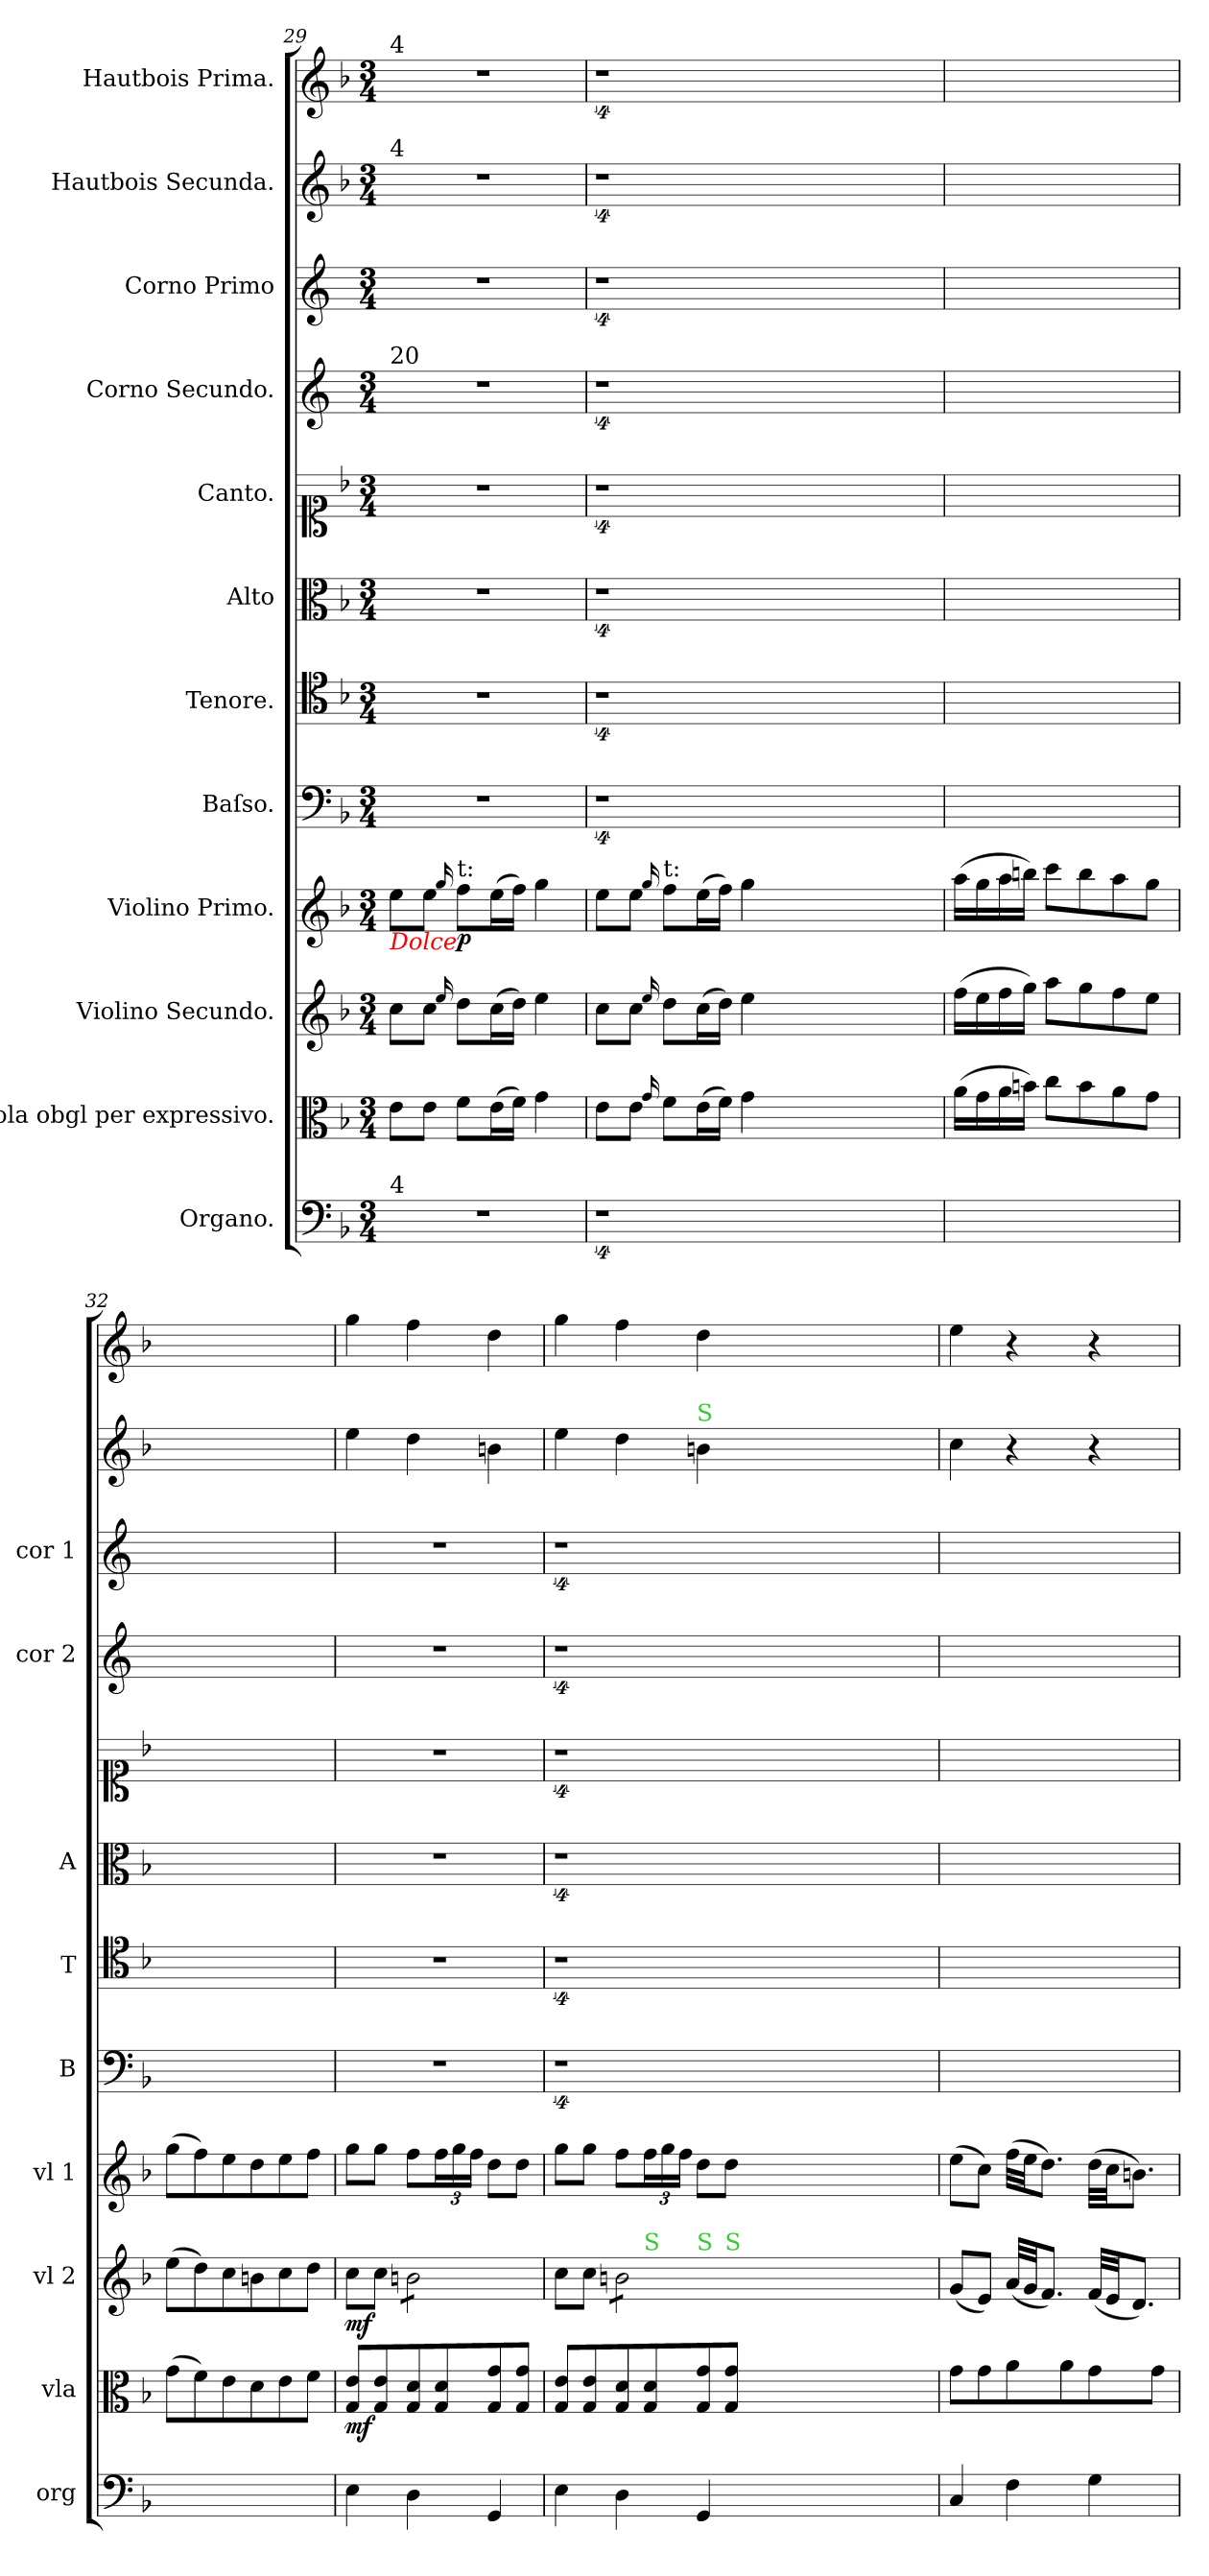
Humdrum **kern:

**kern	**dynam	**kern	**dynam	**kern	**dynam	**kern	**dynam	**kern	**kern	**kern	**kern	**kern	**kern	**kern	**dynam	**kern	**dynam
*part12	*part12	*part11	*part11	*part10	*part10	*part9	*part9	*part8	*part7	*part6	*part5	*part4	*part3	*part2	*part2	*part1	*part1
*staff12	*staff12	*staff11	*staff11	*staff10	*staff10	*staff9	*staff9	*staff8	*staff7	*staff6	*staff5	*staff4	*staff3	*staff2	*staff2	*staff1	*staff1
*I"Organo.	*	*I"Viola obgl per expressivo.	*	*I"Violino Secundo.	*	*I"Violino Primo.	*	*I"Baſso.	*I"Tenore.	*I"Alto	*I"Canto.	*I"Corno Secundo.	*I"Corno Primo	*I"Hautbois Secunda.	*	*I"Hautbois Prima.	*
*I'org	*	*I'vla	*	*I'vl 2	*	*I'vl 1	*	*I'B	*I'T	*I'A	*	*I'cor 2	*I'cor 1	*	*	*	*
*clefF4	*	*clefC3	*	*clefG2	*	*clefG2	*	*clefF4	*clefC4	*clefC3	*clefC1	*clefG2	*clefG2	*clefG2	*	*clefG2	*
*	*	*	*	*	*	*	*	*	*	*	*	*ITrd4c7	*ITrd4c7	*	*	*	*
*k[b-]	*	*k[b-]	*	*k[b-]	*	*k[b-]	*	*k[b-]	*k[b-]	*k[b-]	*k[b-]	*k[b-]	*k[b-]	*k[b-]	*	*k[b-]	*
*F:	*	*F:	*	*F:	*	*F:	*	*F:	*F:	*F:	*F:	*F:	*F:	*F:	*	*F:	*
*M3/4	*	*M3/4	*	*M3/4	*	*M3/4	*	*M3/4	*M3/4	*M3/4	*M3/4	*M3/4	*M3/4	*M3/4	*	*M3/4	*
=29	=29	=29	=29	=29	=29	=29	=29	=29	=29	=29	=29	=29	=29	=29	=29	=29	=29
!	!	!	!	!	!	!	!	!	!	!	!	!	!	!	!	!LO:TX:a:t=4	!
!	!	!	!	!	!	!	!	!	!	!	!	!	!	!LO:TX:a:t=4	!	!	!
!	!	!	!	!	!	!	!	!	!	!	!	!LO:TX:a:t=20	!	!	!	!	!
!	!	!	!	!	!	!LO:TX:b:i:color=red:t=Dolce	!	!	!	!	!	!	!	!	!	!	!
!LO:TX:a:t=4	!	!	!	!	!	!	!	!	!	!	!	!	!	!	!	!	!
2.r	.	8e\L	p&colon; dolce	8cc\L	piano dolce	8ee\L	.	2.r	2.r	2.r	2.r	2.r	2.r	2.r	.	2.r	.
.	.	8e\J	.	8cc\J	.	8ee\J	.	.	.	.	.	.	.	.	.	.	.
.	.	.	.	16qqee/	.	16qqgg/	.	.	.	.	.	.	.	.	.	.	.
!	!	!	!	!	!	!LO:TX:a:t=t&colon;	!	!	!	!	!	!	!	!	!	!	!
.	.	8f\L	.	8dd\L	.	8ff\L	p	.	.	.	.	.	.	.	.	.	.
.	.	(16e\L	.	(16cc\L	.	(16ee\L	.	.	.	.	.	.	.	.	.	.	.
.	.	16f\JJ)	.	16dd\JJ)	.	16ff\JJ)	.	.	.	.	.	.	.	.	.	.	.
.	.	4g\	.	4ee\	.	4gg\	.	.	.	.	.	.	.	.	.	.	.
=30	=30	=30	=30	=30	=30	=30	=30	=30	=30	=30	=30	=30	=30	=30	=30	=30	=30
4%9r	.	8e\L	.	8cc\L	.	8ee\L	.	4%9r	4%9r	4%9r	4%9r	4%9r	4%9r	4%9r	.	4%9r	.
.	.	8e\J	.	8cc\J	.	8ee\J	.	.	.	.	.	.	.	.	.	.	.
.	.	16qqg/	.	16qqee/	.	16qqgg/	.	.	.	.	.	.	.	.	.	.	.
!	!	!	!	!	!	!LO:TX:a:t=t&colon;	!	!	!	!	!	!	!	!	!	!	!
.	.	8f\L	.	8dd\L	.	8ff\L	.	.	.	.	.	.	.	.	.	.	.
.	.	(16e\L	.	(16cc\L	.	(16ee\L	.	.	.	.	.	.	.	.	.	.	.
.	.	16f\JJ)	.	16dd\JJ)	.	16ff\JJ)	.	.	.	.	.	.	.	.	.	.	.
.	.	4g\	.	4ee\	.	4gg\	.	.	.	.	.	.	.	.	.	.	.
.	.	1.ryy	.	1.ryy	.	1.ryy	.	.	.	.	.	.	.	.	.	.	.
=31	=31	=31	=31	=31	=31	=31	=31	=31	=31	=31	=31	=31	=31	=31	=31	=31	=31
2.ryy	.	(16a\LL	.	(16ff\LL	.	(16aa\LL	.	2.ryy	2.ryy	2.ryy	2.ryy	2.ryy	2.ryy	2.ryy	.	2.ryy	.
.	.	16g\	.	16ee\	.	16gg\	.	.	.	.	.	.	.	.	.	.	.
.	.	16a\	.	16ff\	.	16aa\	.	.	.	.	.	.	.	.	.	.	.
.	.	16bn\JJ)	.	16gg\JJ)	.	16bbn\JJ)	.	.	.	.	.	.	.	.	.	.	.
.	.	8cc\L	.	8aa\L	.	8ccc\L	.	.	.	.	.	.	.	.	.	.	.
.	.	8b\	.	8gg\	.	8bb\	.	.	.	.	.	.	.	.	.	.	.
.	.	8a\	.	8ff\	.	8aa\	.	.	.	.	.	.	.	.	.	.	.
.	.	8g\J	.	8ee\J	.	8gg\J	.	.	.	.	.	.	.	.	.	.	.
=32	=32	=32	=32	=32	=32	=32	=32	=32	=32	=32	=32	=32	=32	=32	=32	=32	=32
2.ryy	.	(8g\L	.	(8ee\L	.	(8gg\L	.	2.ryy	2.ryy	2.ryy	2.ryy	2.ryy	2.ryy	2.ryy	.	2.ryy	.
.	.	8f\)	.	8dd\)	.	8ff\)	.	.	.	.	.	.	.	.	.	.	.
.	.	8e\	.	8cc\	.	8ee\	.	.	.	.	.	.	.	.	.	.	.
.	.	8d\	.	8bn\	.	8dd\	.	.	.	.	.	.	.	.	.	.	.
.	.	8e\	.	8cc\	.	8ee\	.	.	.	.	.	.	.	.	.	.	.
.	.	8f\J	.	8dd\J	.	8ff\J	.	.	.	.	.	.	.	.	.	.	.
=33	=33	=33	=33	=33	=33	=33	=33	=33	=33	=33	=33	=33	=33	=33	=33	=33	=33
4E\	mezzo fort	8G/ 8e/L	mf.	8cc\L	m.f.	8gg\L	mezzo forto	2.r	2.r	2.r	2.r	2.r	2.r	4ee\	p&colon;	4gg\	p&colon;
.	.	8G/ 8e/	.	8cc\J	.	8gg\J	.	.	.	.	.	.	.	.	.	.	.
!	!	!	!	!LO:TX:a:t=''''	!	!	!	!	!	!	!	!	!	!	!	!	!
*	*	*	*	*tremolo	*	*	*	*	*	*	*	*	*	*	*	*	*
4D\	.	8G/ 8d/	.	8bn\L	.	8ff\L	.	.	.	.	.	.	.	4dd\	.	4ff\	.
.	.	8G/ 8d/	.	8bn\	.	24ff\L	.	.	.	.	.	.	.	.	.	.	.
.	.	.	.	.	.	24gg\	.	.	.	.	.	.	.	.	.	.	.
.	.	.	.	.	.	24ff\JJ	.	.	.	.	.	.	.	.	.	.	.
4GG/	.	8G/ 8g/	.	8bn\	.	8dd\L	.	.	.	.	.	.	.	4bn\	.	4dd\	.
.	.	8G/ 8g/J	.	8bn\J	.	8dd\J	.	.	.	.	.	.	.	.	.	.	.
*	*	*	*	*Xtremolo	*	*	*	*	*	*	*	*	*	*	*	*	*
=34	=34	=34	=34	=34	=34	=34	=34	=34	=34	=34	=34	=34	=34	=34	=34	=34	=34
*	*	*	*	*^	*	*	*	*	*	*	*	*	*	*	*	*	*
*	*	*	*	*	*^	*	*	*	*	*	*	*	*	*	*	*	*	*
*	*	*	*	*	*	*^	*	*	*	*	*	*	*	*	*	*	*	*	*
4E\	.	8G/ 8e/L	.	8cc\L	4.ryy	2ryy	2ryy	.	8gg\L	.	4%9r	4%9r	4%9r	4%9r	4%9r	4%9r	4ee\	.	4gg\	.
.	.	8G/ 8e/	.	8cc\J	.	.	.	.	8gg\J	.	.	.	.	.	.	.	.	.	.	.
!	!	!	!	!LO:TX:a:t=''''	!	!	!	!	!	!	!	!	!	!	!	!	!	!	!	!
!	!	!	!	!LO:TX:a:color=limegreen:t=S	!	!	!	!	!	!	!	!	!	!	!	!	!	!	!	!
*	*	*	*	*tremolo	*	*	*	*	*	*	*	*	*	*	*	*	*	*	*	*
4D\	.	8G/ 8d/	.	8bn\L	.	.	.	.	8ff\L	.	.	.	.	.	.	.	4dd\	.	4ff\	.
!	!	!	!	!	!LO:TX:a:color=limegreen:t=S	!	!	!	!	!	!	!	!	!	!	!	!	!	!	!
.	.	8G/ 8d/	.	8bn\	1...ryy	.	.	.	24ff\L	.	.	.	.	.	.	.	.	.	.	.
.	.	.	.	.	.	.	.	.	24gg\	.	.	.	.	.	.	.	.	.	.	.
.	.	.	.	.	.	.	.	.	24ff\JJ	.	.	.	.	.	.	.	.	.	.	.
!	!	!	!	!	!	!	!	!	!	!	!	!	!	!	!	!	!LO:TX:a:color=limegreen:t=S	!	!	!
!	!	!	!	!	!	!LO:TX:a:color=limegreen:t=S	!	!	!	!	!	!	!	!	!	!	!	!	!	!
4GG/	.	8G/ 8g/	.	8bn\	.	1..ryy	8ryy	.	8dd\L	.	.	.	.	.	.	.	4bn\	.	4dd\	.
!	!	!	!	!	!	!	!LO:TX:a:color=limegreen:t=S	!	!	!	!	!	!	!	!	!	!	!	!	!
.	.	8G/ 8g/J	.	8bn\J	.	.	1ryy	.	8dd\J	.	.	.	.	.	.	.	.	.	.	.
*	*	*	*	*Xtremolo	*	*	*	*	*	*	*	*	*	*	*	*	*	*	*	*
1.ryy	.	1.ryy	.	1.ryy	.	.	.	.	1.ryy	.	.	.	.	.	.	.	1.ryy	.	1.ryy	.
.	.	.	.	.	.	.	2ryy	.	.	.	.	.	.	.	.	.	.	.	.	.
.	.	.	.	.	.	.	8ryy	.	.	.	.	.	.	.	.	.	.	.	.	.
*	*	*	*	*v	*v	*v	*v	*	*	*	*	*	*	*	*	*	*	*	*	*
=35	=35	=35	=35	=35	=35	=35	=35	=35	=35	=35	=35	=35	=35	=35	=35	=35	=35
4C/	.	8g\L	.	(8g/L	.	(8ee\L	.	2.ryy	2.ryy	2.ryy	2.ryy	2.ryy	2.ryy	4cc\	.	4ee\	.
.	.	8g\	.	8e/J)	.	8cc\J)	.	.	.	.	.	.	.	.	.	.	.
4F\	.	8a\	.	(32a/LLL	.	(32ff\LLL	.	.	.	.	.	.	.	4r	.	4r	.
.	.	.	.	32g/JJ	.	32ee\JJ	.	.	.	.	.	.	.	.	.	.	.
.	.	.	.	8.f/J)	.	8.dd\J)	.	.	.	.	.	.	.	.	.	.	.
.	.	8a\	.	.	.	.	.	.	.	.	.	.	.	.	.	.	.
4G\	.	8g\	.	(32f/LLL	.	(32dd\LLL	.	.	.	.	.	.	.	4r	.	4r	.
.	.	.	.	32e/JJ	.	32cc\JJ	.	.	.	.	.	.	.	.	.	.	.
.	.	.	.	8.d/J)	.	8.bn\J)	.	.	.	.	.	.	.	.	.	.	.
.	.	8g\J	.	.	.	.	.	.	.	.	.	.	.	.	.	.	.
=	=	=	=	=	=	=	=	=	=	=	=	=	=	=	=	=	=
*-	*-	*-	*-	*-	*-	*-	*-	*-	*-	*-	*-	*-	*-	*-	*-	*-	*-
